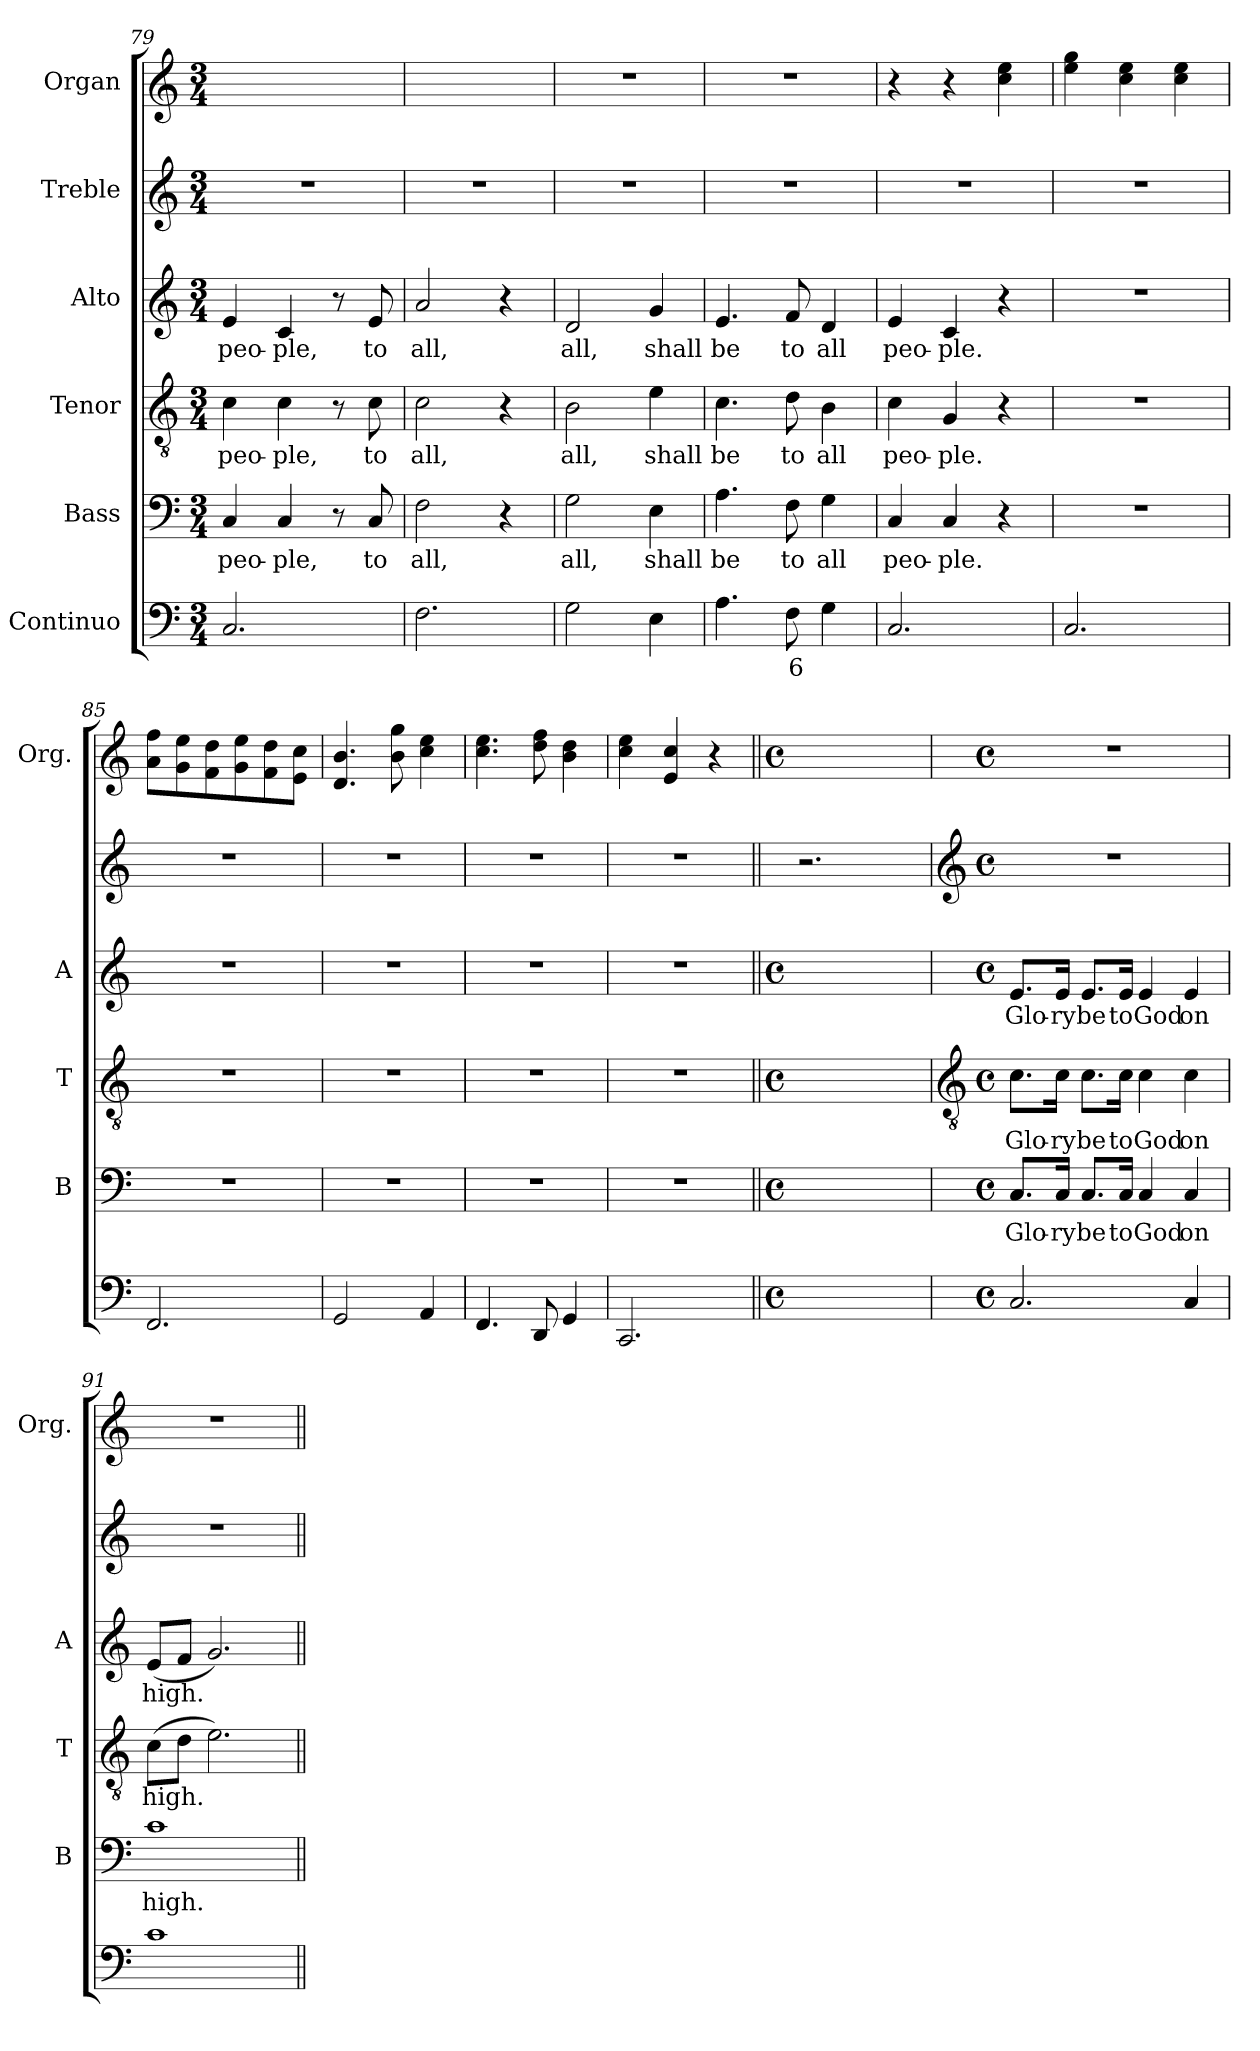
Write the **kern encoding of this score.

**kern	**text	**kern	**text	**kern	**text	**kern	**text	**kern	**kern
*part6	*part6	*part5	*part5	*part4	*part4	*part3	*part3	*part2	*part1
*staff6	*staff6	*staff5	*staff5	*staff4	*staff4	*staff3	*staff3	*staff2	*staff1
*I"Continuo	*	*I"Bass	*	*I"Tenor	*	*I"Alto	*	*I"Treble	*I"Organ
*	*	*I'B	*	*I'T	*	*I'A	*	*	*I'Org.
*clefF4	*	*clefF4	*	*clefGv2	*	*clefG2	*	*clefG2	*clefG2
*k[]	*	*k[]	*	*k[]	*	*k[]	*	*k[]	*k[]
*M3/4	*	*M3/4	*	*M3/4	*	*M3/4	*	*M3/4	*M3/4
=79	=79	=79	=79	=79	=79	=79	=79	=79	=79
!	!	!	!LO:LY:b	!	!LO:LY:b	!	!LO:LY:b	!	!
2.C/	.	4C/	peo-	4c\	peo-	4e/	peo-	2.r	2.ryy
!	!	!	!LO:LY:b	!	!LO:LY:b	!	!LO:LY:b	!	!
.	.	4C/	-ple,	4c\	-ple,	4c/	-ple,	.	.
.	.	8r	.	8r	.	8r	.	.	.
!	!	!	!LO:LY:b	!	!LO:LY:b	!	!LO:LY:b	!	!
.	.	8C/	to	8c\	to	8e/	to	.	.
=80	=80	=80	=80	=80	=80	=80	=80	=80	=80
!	!	!	!LO:LY:b	!	!LO:LY:b	!	!LO:LY:b	!	!
2.F\	.	2F\	all,	2c\	all,	2a/	all,	2.r	2.ryy
.	.	4r	.	4r	.	4r	.	.	.
=81	=81	=81	=81	=81	=81	=81	=81	=81	=81
!	!	!	!LO:LY:b	!	!LO:LY:b	!	!LO:LY:b	!	!
2G\	.	2G\	all,	2B\	all,	2d/	all,	2.r	2.r
!	!	!	!LO:LY:b	!	!LO:LY:b	!	!LO:LY:b	!	!
4E\	.	4E\	shall	4e\	shall	4g/	shall	.	.
=82	=82	=82	=82	=82	=82	=82	=82	=82	=82
!	!	!	!LO:LY:b	!	!LO:LY:b	!	!LO:LY:b	!	!
4.A\	.	4.A\	be	4.c\	be	4.e/	be	2.r	2.r
!	!LO:LY:b	!	!LO:LY:b	!	!LO:LY:b	!	!LO:LY:b	!	!
8F\	6	8F\	to	8d\	to	8f/	to	.	.
!	!	!	!LO:LY:b	!	!LO:LY:b	!	!LO:LY:b	!	!
4G\	.	4G\	all	4B\	all	4d/	all	.	.
=83	=83	=83	=83	=83	=83	=83	=83	=83	=83
!	!	!	!LO:LY:b	!	!LO:LY:b	!	!LO:LY:b	!	!
2.C/	.	4C/	peo-	4c\	peo-	4e/	peo-	2.r	4r
!	!	!	!LO:LY:b	!	!LO:LY:b	!	!LO:LY:b	!	!
.	.	4C/	-ple.	4G/	-ple.	4c/	-ple.	.	4r
.	.	4r	.	4r	.	4r	.	.	4cc\ 4ee\
=84	=84	=84	=84	=84	=84	=84	=84	=84	=84
2.C/	.	2.r	.	2.r	.	2.r	.	2.r	4ee\ 4gg\
.	.	.	.	.	.	.	.	.	4cc\ 4ee\
.	.	.	.	.	.	.	.	.	4cc\ 4ee\
=85	=85	=85	=85	=85	=85	=85	=85	=85	=85
2.FF/	.	2.r	.	2.r	.	2.r	.	2.r	8a\ 8ff\L
.	.	.	.	.	.	.	.	.	8g\ 8ee\
.	.	.	.	.	.	.	.	.	8f\ 8dd\
.	.	.	.	.	.	.	.	.	8g\ 8ee\
.	.	.	.	.	.	.	.	.	8f\ 8dd\
.	.	.	.	.	.	.	.	.	8e\ 8cc\J
=86	=86	=86	=86	=86	=86	=86	=86	=86	=86
2GG/	.	2.r	.	2.r	.	2.r	.	2.r	4.d/ 4.b/
.	.	.	.	.	.	.	.	.	8b\ 8gg\
4AA/	.	.	.	.	.	.	.	.	4cc\ 4ee\
=87	=87	=87	=87	=87	=87	=87	=87	=87	=87
4.FF/	.	2.r	.	2.r	.	2.r	.	2.r	4.cc\ 4.ee\
8DD/	.	.	.	.	.	.	.	.	8dd\ 8ff\
4GG/	.	.	.	.	.	.	.	.	4b\ 4dd\
=88	=88	=88	=88	=88	=88	=88	=88	=88	=88
2.CC/	.	2.r	.	2.r	.	2.r	.	2.r	4cc\ 4ee\
.	.	.	.	.	.	.	.	.	4e/ 4cc/
.	.	.	.	.	.	.	.	.	4r
!!LO:PB:g=z
=89||	=89||	=89||	=89||	=89||	=89||	=89||	=89||	=89||	=89||
*M4/4	*	*M4/4	*	*M4/4	*	*M4/4	*	*	*M4/4
*met(c)	*	*met(c)	*	*met(c)	*	*met(c)	*	*	*met(c)
1ryy	.	1ryy	.	1ryy	.	1ryy	.	2.r	1ryy
.	.	.	.	.	.	.	.	4ryy	.
!!LO:LB:g=z
=90	=90	=90	=90	=90	=90	=90	=90	=90	=90
*	*	*	*	*clefGv2	*	*	*	*clefG2	*
*M4/4	*	*M4/4	*	*M4/4	*	*M4/4	*	*M4/4	*M4/4
*met(c)	*	*met(c)	*	*met(c)	*	*met(c)	*	*met(c)	*met(c)
!	!	!	!LO:LY:b	!	!LO:LY:b	!	!LO:LY:b	!	!
2.C/	.	8.C/L	Glo-	8.c\L	Glo-	8.e/L	Glo-	1r	1r
!	!	!	!LO:LY:b	!	!LO:LY:b	!	!LO:LY:b	!	!
.	.	16C/Jk	-ry	16c\Jk	-ry	16e/Jk	-ry	.	.
!	!	!	!LO:LY:b	!	!LO:LY:b	!	!LO:LY:b	!	!
.	.	8.C/L	be	8.c\L	be	8.e/L	be	.	.
!	!	!	!LO:LY:b	!	!LO:LY:b	!	!LO:LY:b	!	!
.	.	16C/Jk	to	16c\Jk	to	16e/Jk	to	.	.
!	!	!	!LO:LY:b	!	!LO:LY:b	!	!LO:LY:b	!	!
.	.	4C/	God	4c\	God	4e/	God	.	.
!	!	!	!LO:LY:b	!	!LO:LY:b	!	!LO:LY:b	!	!
4C/	.	4C/	on	4c\	on	4e/	on	.	.
=91	=91	=91	=91	=91	=91	=91	=91	=91	=91
!	!	!	!LO:LY:b	!	!LO:LY:b	!	!LO:LY:b	!	!
1c	.	1c	high.	(>8c\L	high.	(<8e/L	high.	1r	1r
.	.	.	.	8d\J	.	8f/J	.	.	.
.	.	.	.	2.e\)	.	2.g/)	.	.	.
=||	=||	=||	=||	=||	=||	=||	=||	=||	=||
*-	*-	*-	*-	*-	*-	*-	*-	*-	*-
